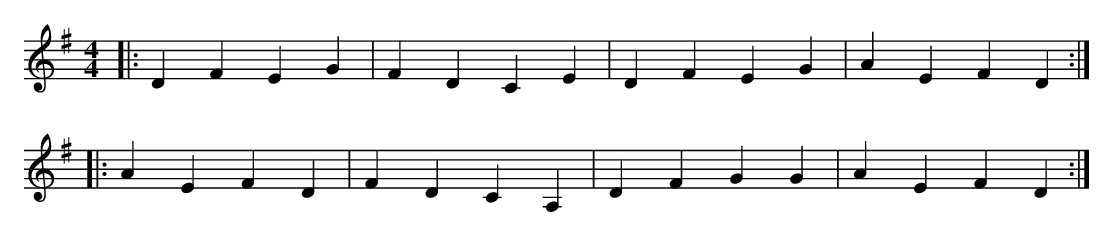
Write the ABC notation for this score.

X:1
M:4/4
K:Dmix
|:D2 F2 E2 G2|F2 D2 C2 E2|D2 F2 E2 G2|A2 E2 F2 D2:|
|:A2 E2 F2 D2|F2 D2 C2 A,2|D2 F2 G2 G2|A2 E2 F2 D2:|
